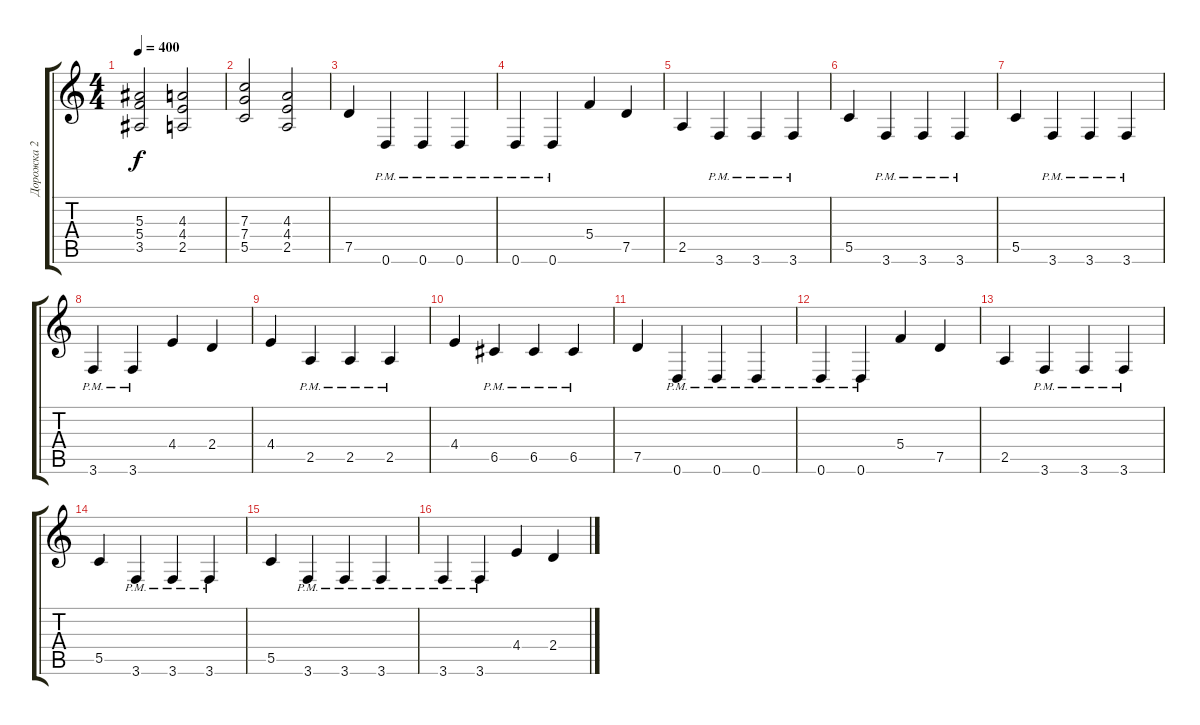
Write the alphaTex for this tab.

\track ("Дорожка 2" "Дорожка 2") {instrument overdrivenguitar}
\staff {score tabs}
\tuning (D4 A3 F3 C3 G2 D2) {hide}
\ts (4 4)
\tempo 400
\clef g2
\ks c
(5.3 5.4 3.5).2{dy f} (4.3 4.4 2.5).2 |
(7.3 7.4 5.5).2 (4.3 4.4 2.5).2 |
7.5.4 0.6{pm}.4 0.6{pm}.4 0.6{pm}.4 |
0.6{pm}.4 0.6{pm}.4 5.4.4 7.5.4 |
2.5.4 3.6{pm}.4 3.6{pm}.4 3.6{pm}.4 |
5.5.4 3.6{pm}.4 3.6{pm}.4 3.6{pm}.4 |
5.5.4 3.6{pm}.4 3.6{pm}.4 3.6{pm}.4 |
3.6{pm}.4 3.6{pm}.4 4.4.4 2.4.4 |
4.4.4 2.5{pm}.4 2.5{pm}.4 2.5{pm}.4 |
4.4.4 6.5{pm}.4 6.5{pm}.4 6.5{pm}.4 |
7.5.4 0.6{pm}.4 0.6{pm}.4 0.6{pm}.4 |
0.6{pm}.4 0.6{pm}.4 5.4.4 7.5.4 |
2.5.4 3.6{pm}.4 3.6{pm}.4 3.6{pm}.4 |
5.5.4 3.6{pm}.4 3.6{pm}.4 3.6{pm}.4 |
5.5.4 3.6{pm}.4 3.6{pm}.4 3.6{pm}.4 |
3.6{pm}.4 3.6{pm}.4 4.4.4 2.4.4
